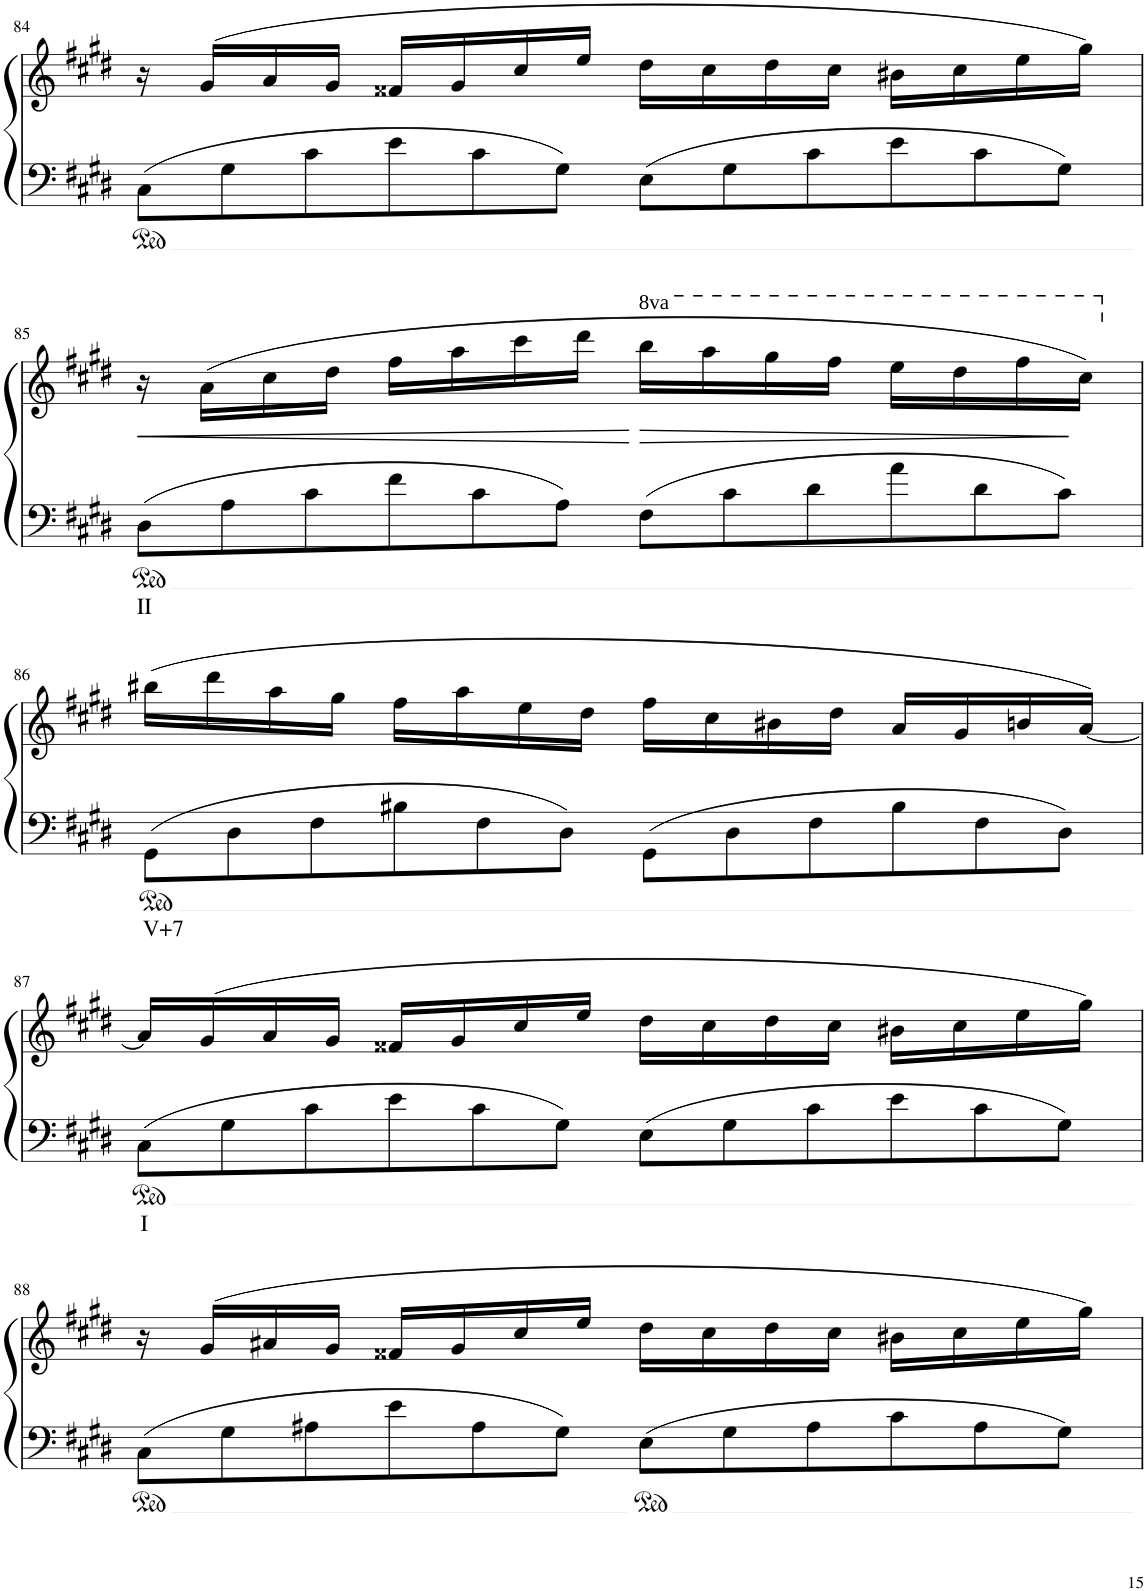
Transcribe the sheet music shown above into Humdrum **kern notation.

**kern	**text	**kern	**dynam
*part1	*part1	*part1	*part1
*staff2	*staff2	*staff1	*staff1/2
*I"Piano	*	*	*
*I'Pno	*	*	*
!!LO:PB:g=z
*clefF4	*	*clefG2	*
*k[f#c#g#d#]	*	*k[f#c#g#d#]	*
*M4/4	*	*M4/4	*
*met(c|)	*	*met(c|)	*
*Xtuplet	*	*	*
=84	=84	=84	=84
12C#\L	.	16r	.
.	.	(16g#/LL	.
12G#\	.	.	.
.	.	16a/	.
12c#\	.	.	.
.	.	16g#/JJ	.
12e\	.	16f##X/LL	.
.	.	16g#/	.
12c#\	.	.	.
.	.	16cc#/	.
12G#\J	.	.	.
.	.	16ee/JJ	.
12E\L	.	16dd#\LL	.
.	.	16cc#\	.
12G#\	.	.	.
.	.	16dd#\	.
12c#\	.	.	.
.	.	16cc#\JJ	.
12e\	.	16b#X\LL	.
.	.	16cc#\	.
12c#\	.	.	.
.	.	16ee\	.
12G#\J	.	.	.
.	.	16gg#\JJ)	.
!!LO:LB:g=z
=85	=85	=85	=85
!	!LO:LY:b	!	!LO:HP:b
12D#\L	II	16r	<
.	.	(16a\LL	.
12A\	.	.	.
.	.	16cc#\	.
12c#\	.	.	.
.	.	16dd#\JJ	.
12f#\	.	16ff#\LL	.
.	.	16aa\	.
12c#\	.	.	.
.	.	16ccc#\	.
12A\J	.	.	.
.	.	16ddd#\JJ	.
12F#\L	.	16bbb\LL	.
*	*	*8va	*
.	.	16aaa\	.
12c#\	.	.	.
.	.	16ggg#\	.
12d#\	.	.	.
.	.	16fff#\JJ	.
12a\	.	16eee\LL	.
.	.	16ddd#\	.
12d#\	.	.	.
.	.	16fff#\	.
12c#\J	.	.	.
.	.	16ccc#\JJ)	[
!!LO:LB:g=z
=86	=86	=86	=86
!	!LO:LY:b	!	!
*	*	*X8va	*
12GG#\L	V+7	(16bb#X\LL	.
.	.	16ddd#\	.
12D#\	.	.	.
.	.	16aa\	.
12F#\	.	.	.
.	.	16gg#\JJ	.
12B#X\	.	16ff#\LL	.
.	.	16aa\	.
12F#\	.	.	.
.	.	16ee\	.
12D#\J	.	.	.
.	.	16dd#\JJ	.
12GG#\L	.	16ff#\LL	.
.	.	16cc#\	.
12D#\	.	.	.
.	.	16b#X\	.
12F#\	.	.	.
.	.	16dd#\JJ	.
12B#\	.	16a/LL	.
.	.	16g#/	.
12F#\	.	.	.
.	.	16bn/	.
12D#\J	.	.	.
.	.	[16a/JJ)	.
!!LO:LB:g=z
=87	=87	=87	=87
!	!LO:LY:b	!	!
12C#\L	I	16a/LL]	.
.	.	(16g#/	.
12G#\	.	.	.
.	.	16a/	.
12c#\	.	.	.
.	.	16g#/JJ	.
12e\	.	16f##X/LL	.
.	.	16g#/	.
12c#\	.	.	.
.	.	16cc#/	.
12G#\J	.	.	.
.	.	16ee/JJ	.
12E\L	.	16dd#\LL	.
.	.	16cc#\	.
12G#\	.	.	.
.	.	16dd#\	.
12c#\	.	.	.
.	.	16cc#\JJ	.
12e\	.	16b#X\LL	.
.	.	16cc#\	.
12c#\	.	.	.
.	.	16ee\	.
12G#\J	.	.	.
.	.	16gg#\JJ)	.
!!LO:LB:g=z
=88	=88	=88	=88
12C#\L	.	16r	.
.	.	(16g#/LL	.
12G#\	.	.	.
.	.	16a#X/	.
12A#X\	.	.	.
.	.	16g#/JJ	.
12e\	.	16f##X/LL	.
.	.	16g#/	.
12A#\	.	.	.
.	.	16cc#/	.
12G#\J	.	.	.
.	.	16ee/JJ	.
12E\L	.	16dd#\LL	.
.	.	16cc#\	.
12G#\	.	.	.
.	.	16dd#\	.
12A#\	.	.	.
.	.	16cc#\JJ	.
12c#\	.	16b#X\LL	.
.	.	16cc#\	.
12A#\	.	.	.
.	.	16ee\	.
12G#\J	.	.	.
.	.	16gg#\JJ)	.
=	=	=	=
*-	*-	*-	*-
